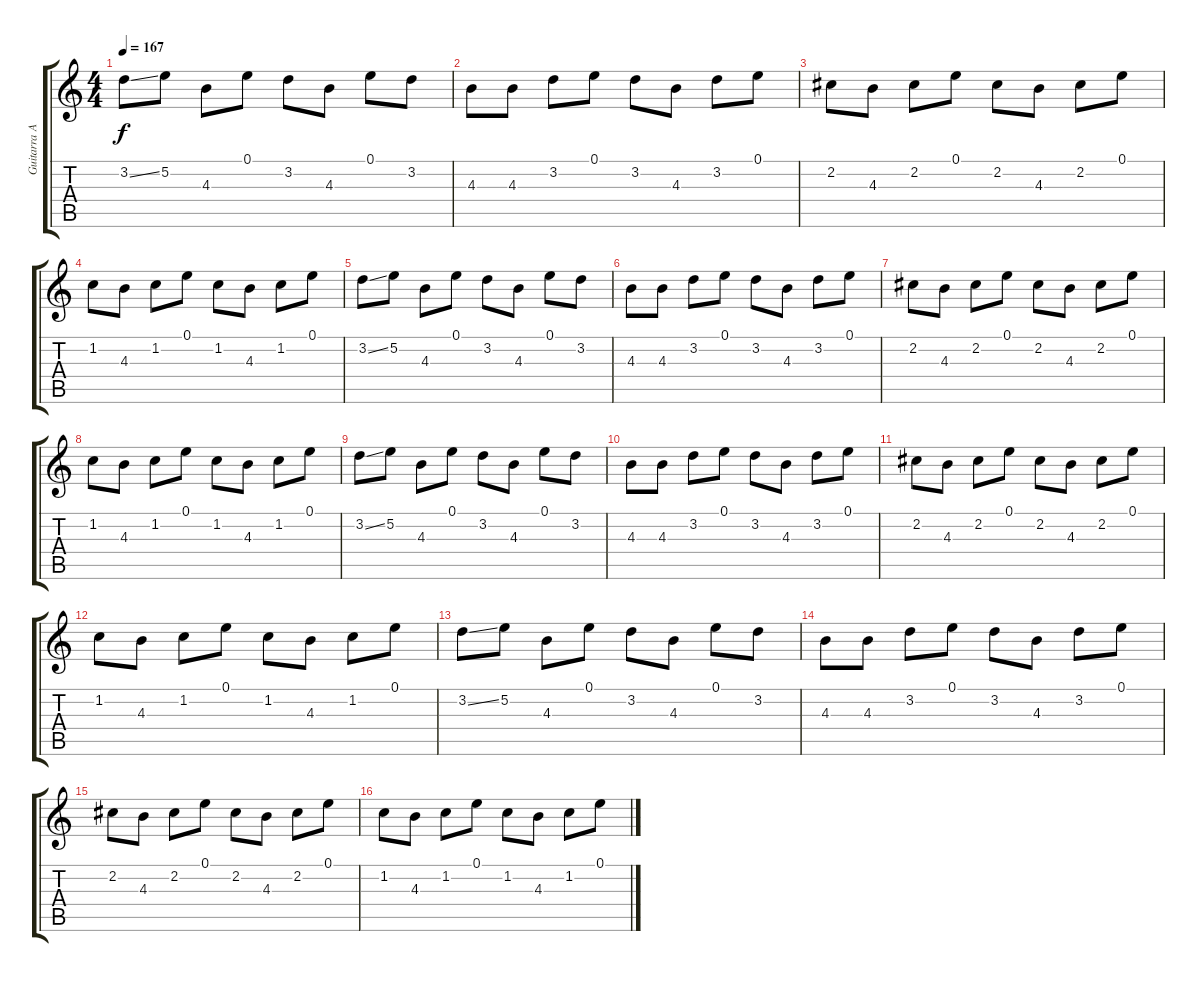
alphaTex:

\track ("Guitarra Acústica" "Guitarra A") {instrument acousticguitarsteel}
\staff {score tabs}
\tuning (E4 B3 G3 D3 A2 E2) {hide}
\ts (4 4)
\tempo 167
\clef g2
\ks c
3.2{ss}.8{dy f} 5.2.8 4.3.8 0.1.8 3.2.8 4.3.8 0.1.8 3.2.8 |
4.3.8 4.3.8 3.2.8 0.1.8 3.2.8 4.3.8 3.2.8 0.1.8 |
2.2.8 4.3.8 2.2.8 0.1.8 2.2.8 4.3.8 2.2.8 0.1.8 |
1.2.8 4.3.8 1.2.8 0.1.8 1.2.8 4.3.8 1.2.8 0.1.8 |
3.2{ss}.8 5.2.8 4.3.8 0.1.8 3.2.8 4.3.8 0.1.8 3.2.8 |
4.3.8 4.3.8 3.2.8 0.1.8 3.2.8 4.3.8 3.2.8 0.1.8 |
2.2.8 4.3.8 2.2.8 0.1.8 2.2.8 4.3.8 2.2.8 0.1.8 |
1.2.8 4.3.8 1.2.8 0.1.8 1.2.8 4.3.8 1.2.8 0.1.8 |
3.2{ss}.8 5.2.8 4.3.8 0.1.8 3.2.8 4.3.8 0.1.8 3.2.8 |
4.3.8 4.3.8 3.2.8 0.1.8 3.2.8 4.3.8 3.2.8 0.1.8 |
2.2.8 4.3.8 2.2.8 0.1.8 2.2.8 4.3.8 2.2.8 0.1.8 |
1.2.8 4.3.8 1.2.8 0.1.8 1.2.8 4.3.8 1.2.8 0.1.8 |
3.2{ss}.8 5.2.8 4.3.8 0.1.8 3.2.8 4.3.8 0.1.8 3.2.8 |
4.3.8 4.3.8 3.2.8 0.1.8 3.2.8 4.3.8 3.2.8 0.1.8 |
2.2.8 4.3.8 2.2.8 0.1.8 2.2.8 4.3.8 2.2.8 0.1.8 |
1.2.8 4.3.8 1.2.8 0.1.8 1.2.8 4.3.8 1.2.8 0.1.8
